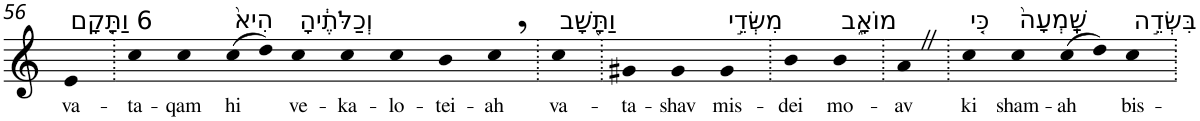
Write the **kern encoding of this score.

**kern	**text
*part1	*part1
*staff1	*staff1
*I"Piano	*
*I'Pno	*
!!LO:PB:g=z
*clefG2	*
*k[]	*
=56	=56
!LO:TX:a:t=6 וַתָּ֤קָם	!
!	!LO:LY:b
4e	va-
=57.	=57.
!	!LO:LY:b
4cc	-ta-
!	!LO:LY:b
4cc	-qam
!LO:TX:a:t=הִיא֙	!
!	!LO:LY:b
(>8cc	hi
8dd)	.
!LO:TX:a:t=וְכַלֹּתֶ֔יהָ	!
!	!LO:LY:b
4cc	ve-
!	!LO:LY:b
4cc	-ka-
!	!LO:LY:b
4cc	-lo-
!	!LO:LY:b
4b	-tei-
!	!LO:LY:b
4cc,	-ah
=58.	=58.
!LO:TX:a:t=וַתָּ֖שָׁב	!
!	!LO:LY:b
4cc	va-
=59.	=59.
!	!LO:LY:b
4g#X	-ta-
!	!LO:LY:b
4g#	-shav
!LO:TX:a:t=מִשְּׂדֵ֣י	!
!	!LO:LY:b
4g#	mis-
=60.	=60.
!	!LO:LY:b
4b	-dei
!LO:TX:a:t=מוֹאָ֑ב	!
!	!LO:LY:b
4b	mo-
=61.	=61.
!	!LO:LY:b
4aZ	-av
=62.	=62.
!LO:TX:a:t=כִּ֤י	!
!	!LO:LY:b
4cc	ki
!LO:TX:a:t=שָֽׁמְעָה֙	!
!	!LO:LY:b
4cc	sham-
!	!LO:LY:b
(>8cc	-ah
8dd)	.
!LO:TX:a:t=בִּשְׂדֵ֣ה	!
!	!LO:LY:b
4cc	bis-
=.	=.
*-	*-
